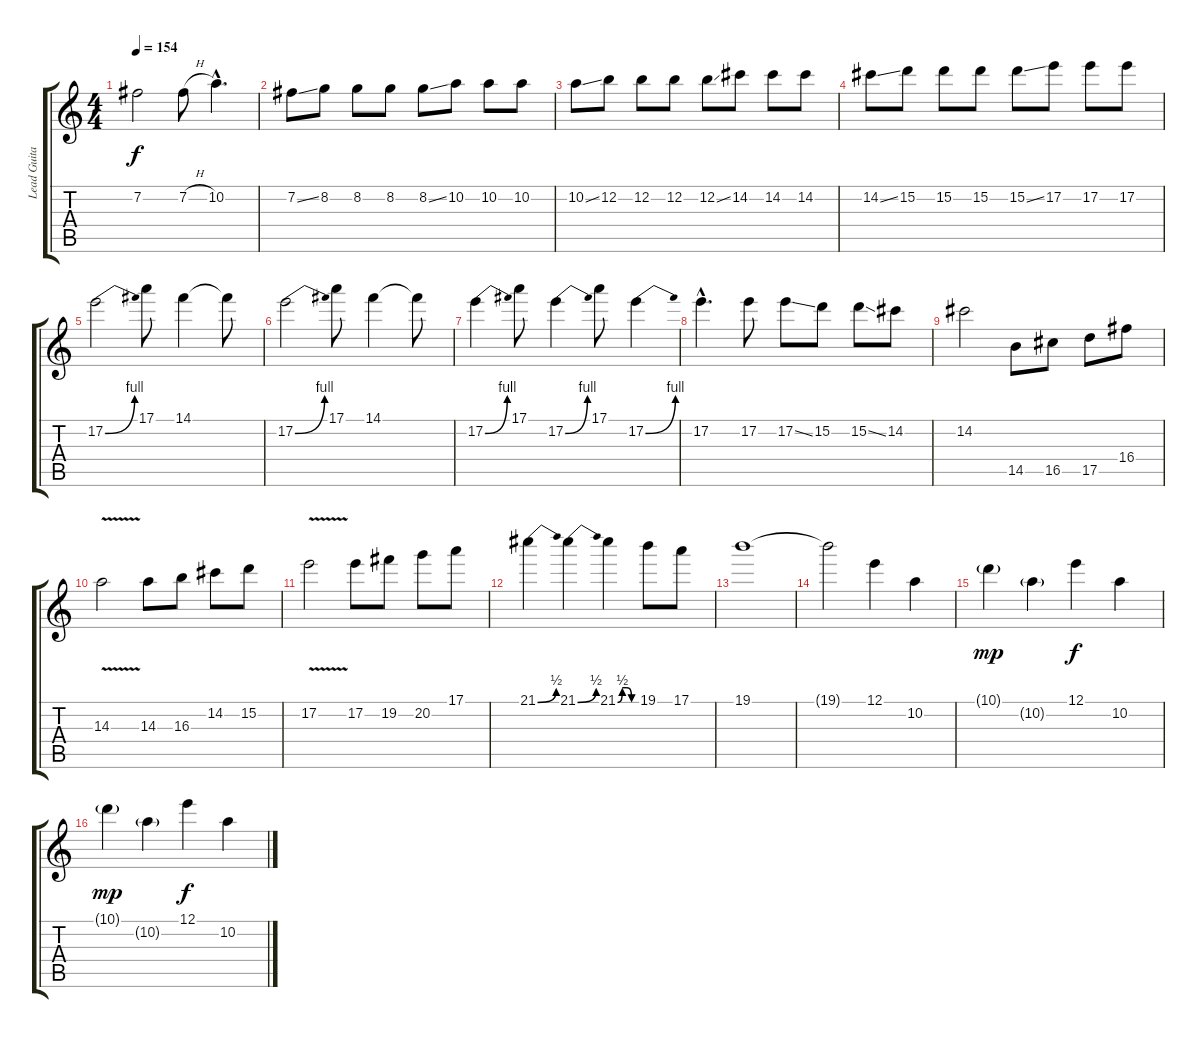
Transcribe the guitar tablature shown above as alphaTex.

\track ("Lead Guitar 1" "Lead Guita") {instrument overdrivenguitar}
\staff {score tabs}
\tuning (E4 B3 G3 D3 A2 E2) {hide}
\ts (4 4)
\tempo 154
\clef g2
\ks c
7.2.2{dy f} 7.2{h}.8 10.2{hac}.4{d} |
7.2{ss}.8 8.2.8 8.2.8 8.2.8 8.2{ss}.8 10.2.8 10.2.8 10.2.8 |
10.2{ss}.8 12.2.8 12.2.8 12.2.8 12.2{ss}.8 14.2.8 14.2.8 14.2.8 |
14.2{ss}.8 15.2.8 15.2.8 15.2.8 15.2{ss}.8 17.2.8 17.2.8 17.2.8 |
17.2{be (bend 0 0 60 4)}.2 17.1.8 14.1.4 14.1{t}.8 |
17.2{be (bend 0 0 60 4)}.2 17.1.8 14.1.4 14.1{t}.8 |
17.2{be (bend 0 0 60 4)}.4 17.1.8 17.2{be (bend 0 0 60 4)}.4 17.1.8 17.2{be (bend 0 0 60 4)}.4 |
17.2{hac}.4{d} 17.2.8 17.2{ss}.8 15.2.8 15.2{ss}.8 14.2.8 |
14.2.2 14.5.8 16.5.8 17.5.8 16.4.8 |
14.3{v}.2 14.3.8 16.3.8 14.2.8 15.2.8 |
17.2{v}.2 17.2.8 19.2.8 20.2.8 17.1.8 |
21.1{be (bend 0 0 60 2)}.4 21.1{be (bend 0 0 60 2)}.4 21.1{be (custom 0 0 15 2 30 2 45 0 60 0)}.4 19.1.8 17.1.8 |
19.1.1 |
19.1{t}.2 12.1.4 10.2.4 |
10.1{g}.4{dy mp} 10.2{g}.4 12.1.4{dy f} 10.2.4 |
10.1{g}.4{dy mp} 10.2{g}.4 12.1.4{dy f} 10.2.4
